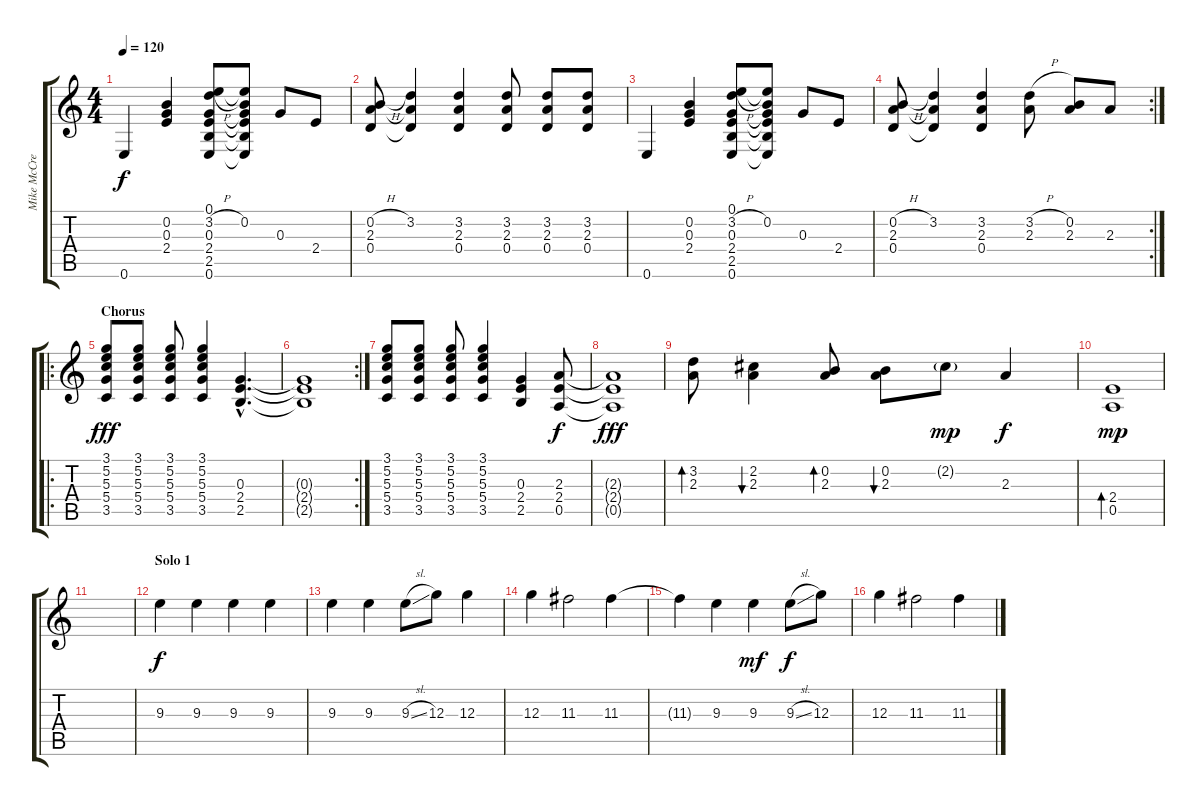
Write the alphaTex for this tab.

\track ("Mike McCready (12 string)" "Mike McCre") {instrument acousticguitarsteel}
\staff {score tabs}
\tuning (E4 B3 G3 D3 A2 E2) {hide}
\ts (4 4)
\tempo 120
\clef g2
\ks c
0.6.4{dy f} (0.2 0.3 2.4).4 (0.1 3.2{h} 0.3 2.4 2.5 0.6).8 (0.1{t} 0.2 0.3{t} 2.4{t} 2.5{t} 0.6{t}).8 0.3.8 2.4.8 |
(0.2{h} 2.3 0.4).8 (3.2 2.3{t} 0.4{t}).4 (3.2 2.3 0.4).4 (3.2 2.3 0.4).8 (3.2 2.3 0.4).8 (3.2 2.3 0.4).8 |
0.6.4 (0.2 0.3 2.4).4 (0.1 3.2{h} 0.3 2.4 2.5 0.6).8 (0.1{t} 0.2 0.3{t} 2.4{t} 2.5{t} 0.6{t}).8 0.3.8 2.4.8 |
\rc 2
(0.2{h} 2.3 0.4).8 (3.2 2.3{t} 0.4{t}).4 (3.2 2.3 0.4).4 (3.2{h} 2.3).8 (0.2 2.3).8 2.3.8 |
\ro
\section ("" "Chorus")
(3.1 5.2 5.3 5.4 3.5).8{dy fff} (3.1 5.2 5.3 5.4 3.5).8 (3.1 5.2 5.3 5.4 3.5).8 (3.1 5.2 5.3 5.4 3.5).4 (0.3 2.4{hac} 2.5{hac}).4{d} |
\rc 2
(0.3{t} 2.4{t} 2.5{t}).1 |
(3.1 5.2 5.3 5.4 3.5).8 (3.1 5.2 5.3 5.4 3.5).8 (3.1 5.2 5.3 5.4 3.5).8 (3.1 5.2 5.3 5.4 3.5).4 (0.3 2.4 2.5).4 (2.3 2.4 0.5).8{dy f} |
(2.3{t} 2.4{t} 0.5{t}).1{dy fff} |
(3.2 2.3).8{bd 120} (2.2 2.3).4{bu 120} (0.2 2.3).8{bd 120} (0.2 2.3).8{bu 120} 2.2{g}.8{dy mp} 2.3.4{dy f} |
(2.4 0.5).1{bd 120 dy mp} |
|
\section ("" "Solo 1")
9.3.4{dy f volume 14} 9.3.4 9.3.4 9.3.4 |
9.3.4 9.3.4 9.3{sl}.8 12.3.8 12.3.4 |
12.3.4 11.3.2 11.3.4 |
11.3{t}.4 9.3.4 9.3.4{dy mf} 9.3{sl}.8{dy f} 12.3.8 |
12.3.4 11.3.2 11.3.4
